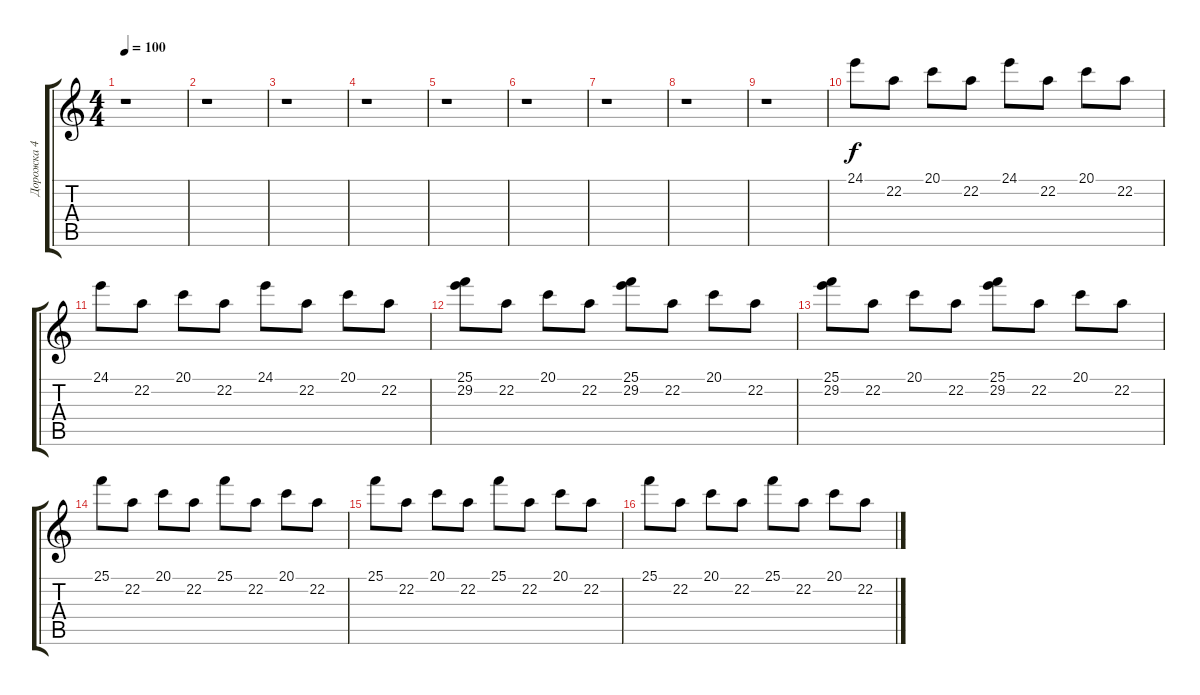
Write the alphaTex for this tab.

\track ("Дорожка 4" "Дорожка 4") {instrument stringensemble1}
\staff {score tabs}
\tuning (E4 B3 G3 D3 A2 E2) {hide}
\ts (4 4)
\tempo 100
\clef g2
\ks c
r.1{dy f instrument stringensemble1} |
r.1 |
r.1 |
r.1 |
r.1 |
r.1 |
r.1 |
r.1 |
r.1 |
24.1.8 22.2.8 20.1.8 22.2.8 24.1.8 22.2.8 20.1.8 22.2.8 |
24.1.8 22.2.8 20.1.8 22.2.8 24.1.8 22.2.8 20.1.8 22.2.8 |
(25.1 29.2).8 22.2.8 20.1.8 22.2.8 (25.1 29.2).8 22.2.8 20.1.8 22.2.8 |
(25.1 29.2).8 22.2.8 20.1.8 22.2.8 (25.1 29.2).8 22.2.8 20.1.8 22.2.8 |
25.1.8 22.2.8 20.1.8 22.2.8 25.1.8 22.2.8 20.1.8 22.2.8 |
25.1.8 22.2.8 20.1.8 22.2.8 25.1.8 22.2.8 20.1.8 22.2.8 |
25.1.8 22.2.8 20.1.8 22.2.8 25.1.8 22.2.8 20.1.8 22.2.8
